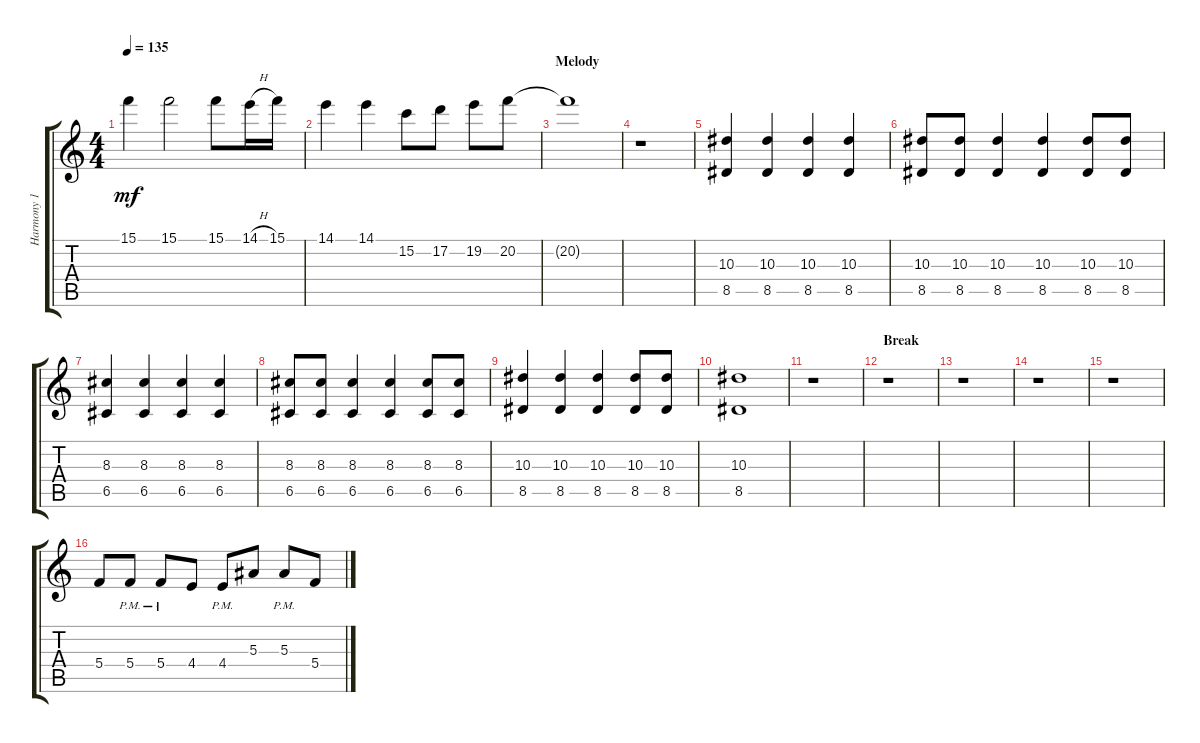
\track ("Harmony 1" "Harmony 1") {instrument overdrivenguitar}
\staff {score tabs}
\tuning (D4 A3 F3 C3 G2 C2) {hide}
\ts (4 4)
\tempo 135
\clef g2
\ks aminor
15.1.4{dy mf} 15.1.2 15.1.8 14.1{h}.16 15.1.16 |
14.1.4 14.1.4 15.2.8 17.2.8 19.2.8 20.2.8 |
\section ("" "Melody")
20.2{t}.1 |
r.1 |
(10.3 8.5).4 (10.3 8.5).4 (10.3 8.5).4 (10.3 8.5).4 |
(10.3 8.5).8 (10.3 8.5).8 (10.3 8.5).4 (10.3 8.5).4 (10.3 8.5).8 (10.3 8.5).8 |
(8.3 6.5).4 (8.3 6.5).4 (8.3 6.5).4 (8.3 6.5).4 |
(8.3 6.5).8 (8.3 6.5).8 (8.3 6.5).4 (8.3 6.5).4 (8.3 6.5).8 (8.3 6.5).8 |
(10.3 8.5).4 (10.3 8.5).4 (10.3 8.5).4 (10.3 8.5).8 (10.3 8.5).8 |
(10.3 8.5).1 |
r.1 |
\section ("" "Break")
r.1 |
r.1 |
r.1 |
r.1 |
5.4.8 5.4{pm}.8 5.4{pm}.8 4.4.8 4.4{pm}.8 5.3.8 5.3{pm}.8 5.4.8
